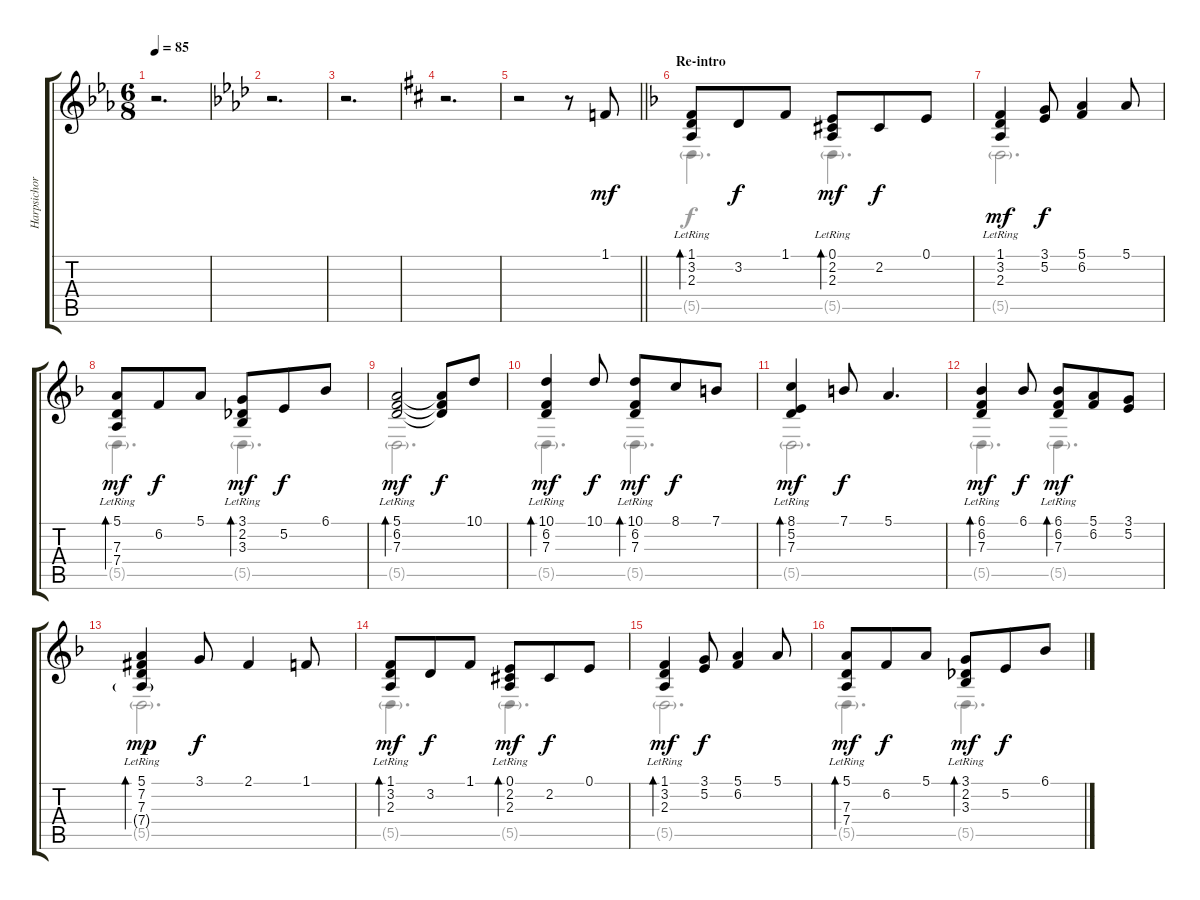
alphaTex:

\track ("Harpsichord and Celesta (Alex Staropoli)" "Harpsichor") {instrument harpsichord}
\staff {score tabs}
\tuning (E4 B3 G3 D3 A2 E2) {hide}
\voice
\ts (6 8)
\tempo 85
\clef g2
\ks cminor
r.2{d dy f} |
\ks fminor
r.2{d} |
r.2{d} |
\ks d
r.2{d} |
\barLineRight lightlight
r.2 r.8 1.1.8{dy mf} |
\section ("" "Re-intro")
\ks dminor
(1.1 3.2{lr} 2.3{lr}).8{bd 60} 3.2.8{dy f} 1.1.8 (0.1 2.2{lr acc #} 2.3{lr}).8{bd 60 dy mf} 2.2{acc #}.8{dy f} 0.1.8 |
(1.1 3.2{lr} 2.3{lr}).4{dy mf} (3.1 5.2).8{dy f} (5.1 6.2).4 5.1.8 |
(5.1 7.3{lr} 7.4{lr}).8{bd 60 dy mf} 6.2.8{dy f} 5.1.8 (3.1 2.2{lr} 3.3{lr}).8{bd 60 dy mf} 5.2.8{dy f} 6.1.8 |
(5.1 6.2{lr} 7.3{lr}).2{bd 60 dy mf} (5.1{t} 6.2{t} 7.3{t}).8{dy f} 10.1.8 |
(10.1 6.2{lr} 7.3{lr}).4{bd 60 dy mf} 10.1.8{dy f} (10.1 6.2{lr} 7.3{lr}).8{bd 60 dy mf} 8.1.8{dy f} 7.1.8 |
(8.1 5.2{lr} 7.3{lr}).4{bd 60 dy mf} 7.1.8{dy f} 5.1.4{d} |
(6.1 6.2{lr} 7.3{lr}).4{bd 60 dy mf} 6.1.8{dy f} (6.1 6.2{lr} 7.3{lr}).8{bd 60 dy mf} (5.1 6.2).8 (3.1 5.2).8 |
(5.1 7.2{lr acc #} 7.3{lr} 7.4{g lr}).4{bd 60 dy mp} 3.1.8{dy f} 2.1{acc #}.4 1.1.8 |
(1.1 3.2{lr} 2.3{lr}).8{bd 60 dy mf} 3.2.8{dy f} 1.1.8 (0.1 2.2{lr acc #} 2.3{lr}).8{bd 60 dy mf} 2.2{acc #}.8{dy f} 0.1.8 |
(1.1 3.2{lr} 2.3{lr}).4{bd 60 dy mf} (3.1 5.2).8{dy f} (5.1 6.2).4 5.1.8 |
(5.1 7.3{lr} 7.4{lr}).8{bd 60 dy mf} 6.2.8{dy f} 5.1.8 (3.1 2.2{lr} 3.3{lr}).8{bd 60 dy mf} 5.2.8{dy f} 6.1.8
\voice
\clef g2
\ottava regular
\simile none
\ks cminor
|
\ks fminor
|
|
\ks d
|
\barLineRight lightlight
|
\ks dminor
5.5{g}.4{d} 5.5{g}.4{d} |
5.5{g}.2{d} |
5.5{g}.4{d} 5.5{g}.4{d} |
5.5{g}.2{d} |
5.5{g}.4{d} 5.5{g}.4{d} |
5.5{g}.2{d} |
5.5{g}.4{d} 5.5{g}.4{d} |
5.5{g}.2{d} |
5.5{g}.4{d} 5.5{g}.4{d} |
5.5{g}.2{d} |
5.5{g}.4{d} 5.5{g}.4{d}
